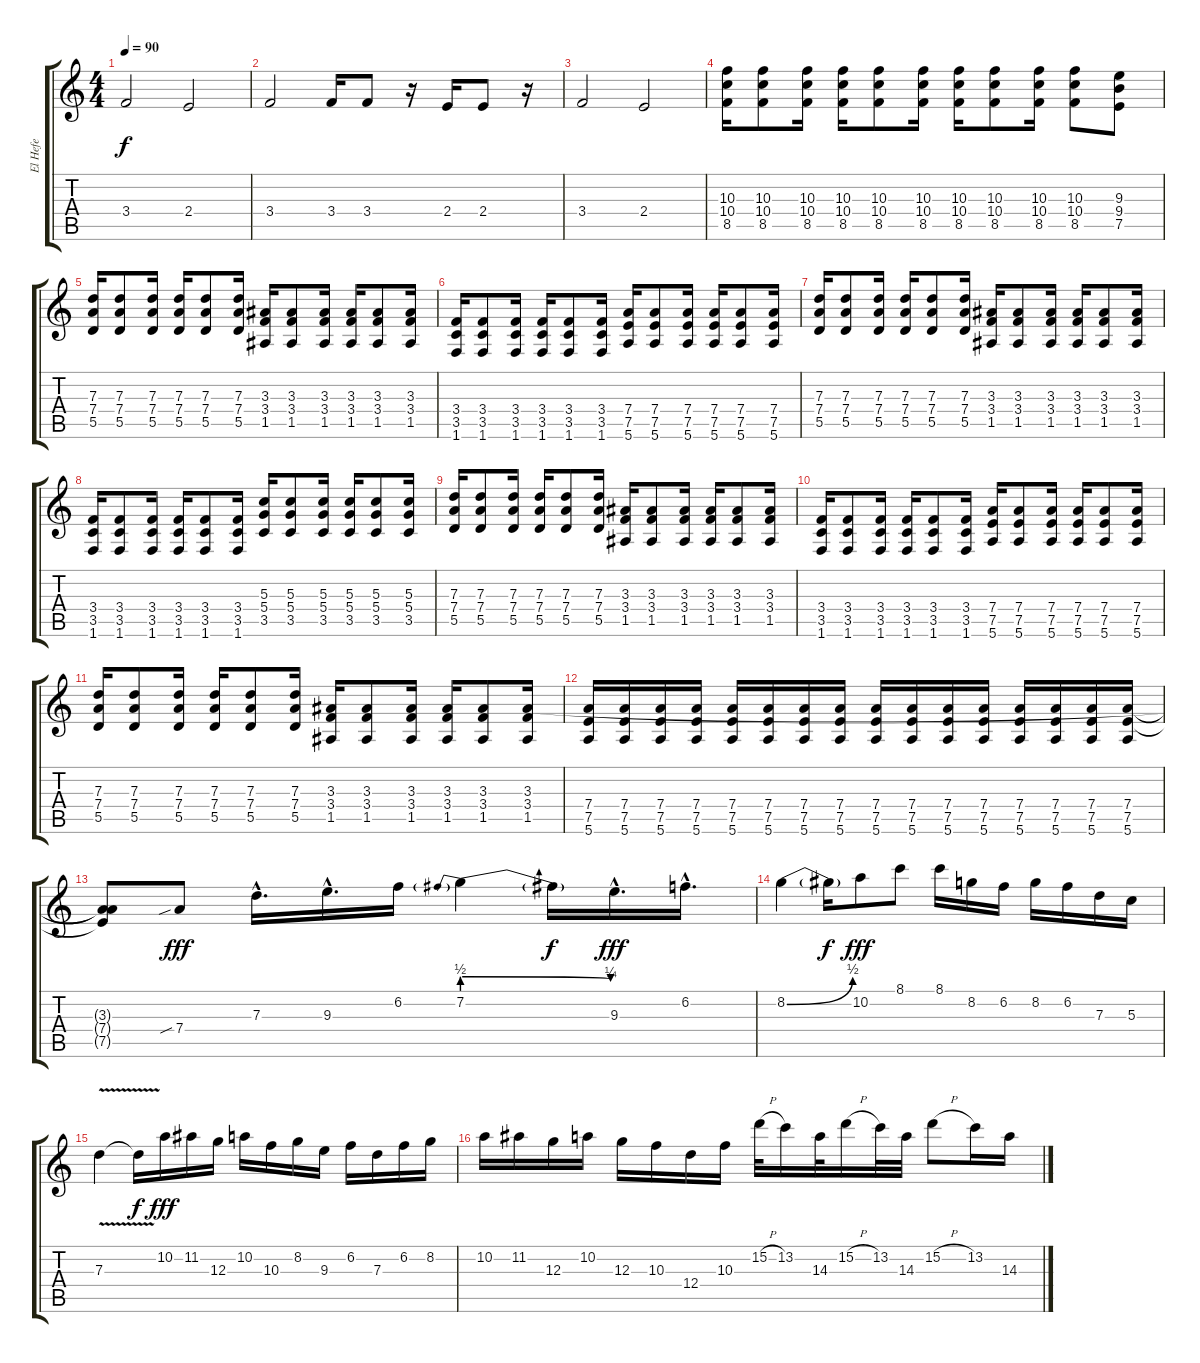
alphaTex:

\track ("El Hefe" "El Hefe") {instrument distortionguitar}
\staff {score tabs}
\tuning (E4 B3 G3 D3 A2 E2) {hide}
\ts (4 4)
\tempo 90
\clef g2
\ks c
3.4.2{dy f} 2.4.2 |
3.4.2 3.4.16 3.4.8 r.16 2.4.16 2.4.8 r.16 |
3.4.2 2.4.2 |
(10.3 10.4 8.5).16{instrument distortionguitar} (10.3 10.4 8.5).8 (10.3 10.4 8.5).16 (10.3 10.4 8.5).16 (10.3 10.4 8.5).8 (10.3 10.4 8.5).16 (10.3 10.4 8.5).16 (10.3 10.4 8.5).8 (10.3 10.4 8.5).16 (10.3 10.4 8.5).8 (9.3 9.4 7.5).8 |
(7.3 7.4 5.5).16 (7.3 7.4 5.5).8 (7.3 7.4 5.5).16 (7.3 7.4 5.5).16 (7.3 7.4 5.5).8 (7.3 7.4 5.5).16 (3.3 3.4 1.5).16 (3.3 3.4 1.5).8 (3.3 3.4 1.5).16 (3.3 3.4 1.5).16 (3.3 3.4 1.5).8 (3.3 3.4 1.5).16 |
(3.4 3.5 1.6).16 (3.4 3.5 1.6).8 (3.4 3.5 1.6).16 (3.4 3.5 1.6).16 (3.4 3.5 1.6).8 (3.4 3.5 1.6).16 (7.4 7.5 5.6).16 (7.4 7.5 5.6).8 (7.4 7.5 5.6).16 (7.4 7.5 5.6).16 (7.4 7.5 5.6).8 (7.4 7.5 5.6).16 |
(7.3 7.4 5.5).16 (7.3 7.4 5.5).8 (7.3 7.4 5.5).16 (7.3 7.4 5.5).16 (7.3 7.4 5.5).8 (7.3 7.4 5.5).16 (3.3 3.4 1.5).16 (3.3 3.4 1.5).8 (3.3 3.4 1.5).16 (3.3 3.4 1.5).16 (3.3 3.4 1.5).8 (3.3 3.4 1.5).16 |
(3.4 3.5 1.6).16 (3.4 3.5 1.6).8 (3.4 3.5 1.6).16 (3.4 3.5 1.6).16 (3.4 3.5 1.6).8 (3.4 3.5 1.6).16 (5.3 5.4 3.5).16 (5.3 5.4 3.5).8 (5.3 5.4 3.5).16 (5.3 5.4 3.5).16 (5.3 5.4 3.5).8 (5.3 5.4 3.5).16 |
(7.3 7.4 5.5).16 (7.3 7.4 5.5).8 (7.3 7.4 5.5).16 (7.3 7.4 5.5).16 (7.3 7.4 5.5).8 (7.3 7.4 5.5).16 (3.3 3.4 1.5).16 (3.3 3.4 1.5).8 (3.3 3.4 1.5).16 (3.3 3.4 1.5).16 (3.3 3.4 1.5).8 (3.3 3.4 1.5).16 |
(3.4 3.5 1.6).16 (3.4 3.5 1.6).8 (3.4 3.5 1.6).16 (3.4 3.5 1.6).16 (3.4 3.5 1.6).8 (3.4 3.5 1.6).16 (7.4 7.5 5.6).16 (7.4 7.5 5.6).8 (7.4 7.5 5.6).16 (7.4 7.5 5.6).16 (7.4 7.5 5.6).8 (7.4 7.5 5.6).16 |
(7.3 7.4 5.5).16 (7.3 7.4 5.5).8 (7.3 7.4 5.5).16 (7.3 7.4 5.5).16 (7.3 7.4 5.5).8 (7.3 7.4 5.5).16 (3.3 3.4 1.5).16 (3.3 3.4 1.5).8 (3.3 3.4 1.5).16 (3.3 3.4 1.5).16 (3.3 3.4 1.5).8 (3.3 3.4 1.5).16 |
(7.4 7.5 5.6).16 (7.4 7.5 5.6).16 (7.4 7.5 5.6).16 (7.4 7.5 5.6).16 (7.4 7.5 5.6).16 (7.4 7.5 5.6).16 (7.4 7.5 5.6).16 (7.4 7.5 5.6).16 (7.4 7.5 5.6).16 (7.4 7.5 5.6).16 (7.4 7.5 5.6).16 (7.4 7.5 5.6).16 (7.4 7.5 5.6).16 (7.4 7.5 5.6).16 (7.4 7.5 5.6).16 (7.4 7.5 5.6).16 |
(3.3{t} 7.4{t} 7.5{t}).8 7.4{sib}.8{dy fff instrument overdrivenguitar} 7.3{hac}.16{d} 9.3{hac}.16{d} 6.2.16 7.2{be (prebendrelease 0 2 60 1)}.4 7.2{t}.16{dy f} 9.3{hac}.16{d dy fff} 6.2{hac}.16{d} |
8.2{be (bend 0 0 60 2)}.4 8.2{t}.16{dy f} 10.2.8{dy fff} 8.1.8 8.1.16 8.2.16 6.2.16 8.2.16 6.2.16 7.3.16 5.3.16 |
7.3{v}.4 7.3{t}.16{dy f} 10.2.16{dy fff} 11.2.16 12.3.16 10.2.16 10.3.16 8.2.16 9.3.16 6.2.16 7.3.16 6.2.16 8.2.16 |
10.2.16 11.2.16 12.3.16 10.2.16 12.3.16 10.3.16 12.4.16 10.3.16 15.2{h}.32 13.2.16 14.3.32 15.2{h}.16 13.2.32 14.3.32 15.2{h}.8 13.2.16 14.3.16
